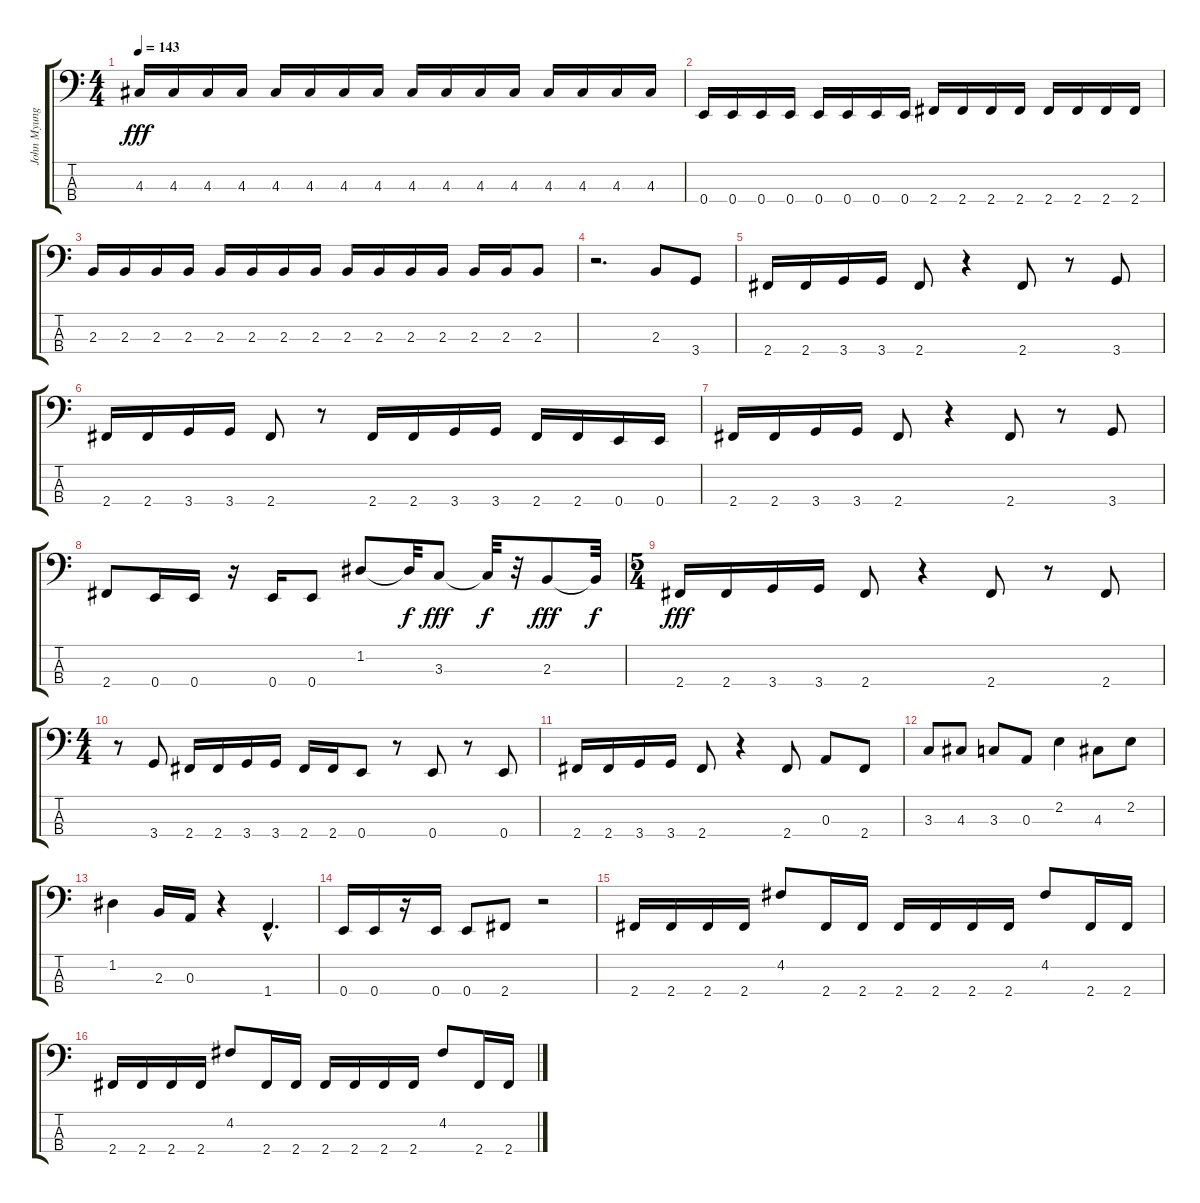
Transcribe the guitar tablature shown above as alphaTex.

\track ("John Myung (Bass)" "John Myung") {instrument electricbassfinger}
\staff {score tabs}
\tuning (G2 D2 A1 E1) {hide}
\ts (4 4)
\tempo 143
\clef f4
\ks c
4.3.16{dy fff} 4.3.16 4.3.16 4.3.16 4.3.16 4.3.16 4.3.16 4.3.16 4.3.16 4.3.16 4.3.16 4.3.16 4.3.16 4.3.16 4.3.16 4.3.16 |
0.4.16 0.4.16 0.4.16 0.4.16 0.4.16 0.4.16 0.4.16 0.4.16 2.4.16 2.4.16 2.4.16 2.4.16 2.4.16 2.4.16 2.4.16 2.4.16 |
2.3.16 2.3.16 2.3.16 2.3.16 2.3.16 2.3.16 2.3.16 2.3.16 2.3.16 2.3.16 2.3.16 2.3.16 2.3.16 2.3.16 2.3.8 |
r.2{d} 2.3.8 3.4.8 |
2.4.16 2.4.16 3.4.16 3.4.16 2.4.8 r.4 2.4.8 r.8 3.4.8 |
2.4.16 2.4.16 3.4.16 3.4.16 2.4.8 r.8 2.4.16 2.4.16 3.4.16 3.4.16 2.4.16 2.4.16 0.4.16 0.4.16 |
2.4.16 2.4.16 3.4.16 3.4.16 2.4.8 r.4 2.4.8 r.8 3.4.8 |
2.4.8 0.4.16 0.4.16 r.16 0.4.16 0.4.8 1.2.8 1.2{t}.32{dy f} 3.3.8{dy fff} 3.3{t}.32{dy f} r.32 2.3.8{dy fff} 2.3{t}.32{dy f} |
\ts (5 4)
2.4.16{dy fff} 2.4.16 3.4.16 3.4.16 2.4.8 r.4 2.4.8 r.8 2.4.8 |
\ts (4 4)
r.8 3.4.8 2.4.16 2.4.16 3.4.16 3.4.16 2.4.16 2.4.16 0.4.8 r.8 0.4.8 r.8 0.4.8 |
2.4.16 2.4.16 3.4.16 3.4.16 2.4.8 r.4 2.4.8 0.3.8 2.4.8 |
3.3.8 4.3.8 3.3.8 0.3.8 2.2.4 4.3.8 2.2.8 |
1.2.4 2.3.16 0.3.16 r.4 1.4{hac}.4{d} |
0.4.16 0.4.16 r.16 0.4.16 0.4.8 2.4.8 r.2 |
2.4.16 2.4.16 2.4.16 2.4.16 4.2.8 2.4.16 2.4.16 2.4.16 2.4.16 2.4.16 2.4.16 4.2.8 2.4.16 2.4.16 |
2.4.16 2.4.16 2.4.16 2.4.16 4.2.8 2.4.16 2.4.16 2.4.16 2.4.16 2.4.16 2.4.16 4.2.8 2.4.16 2.4.16
